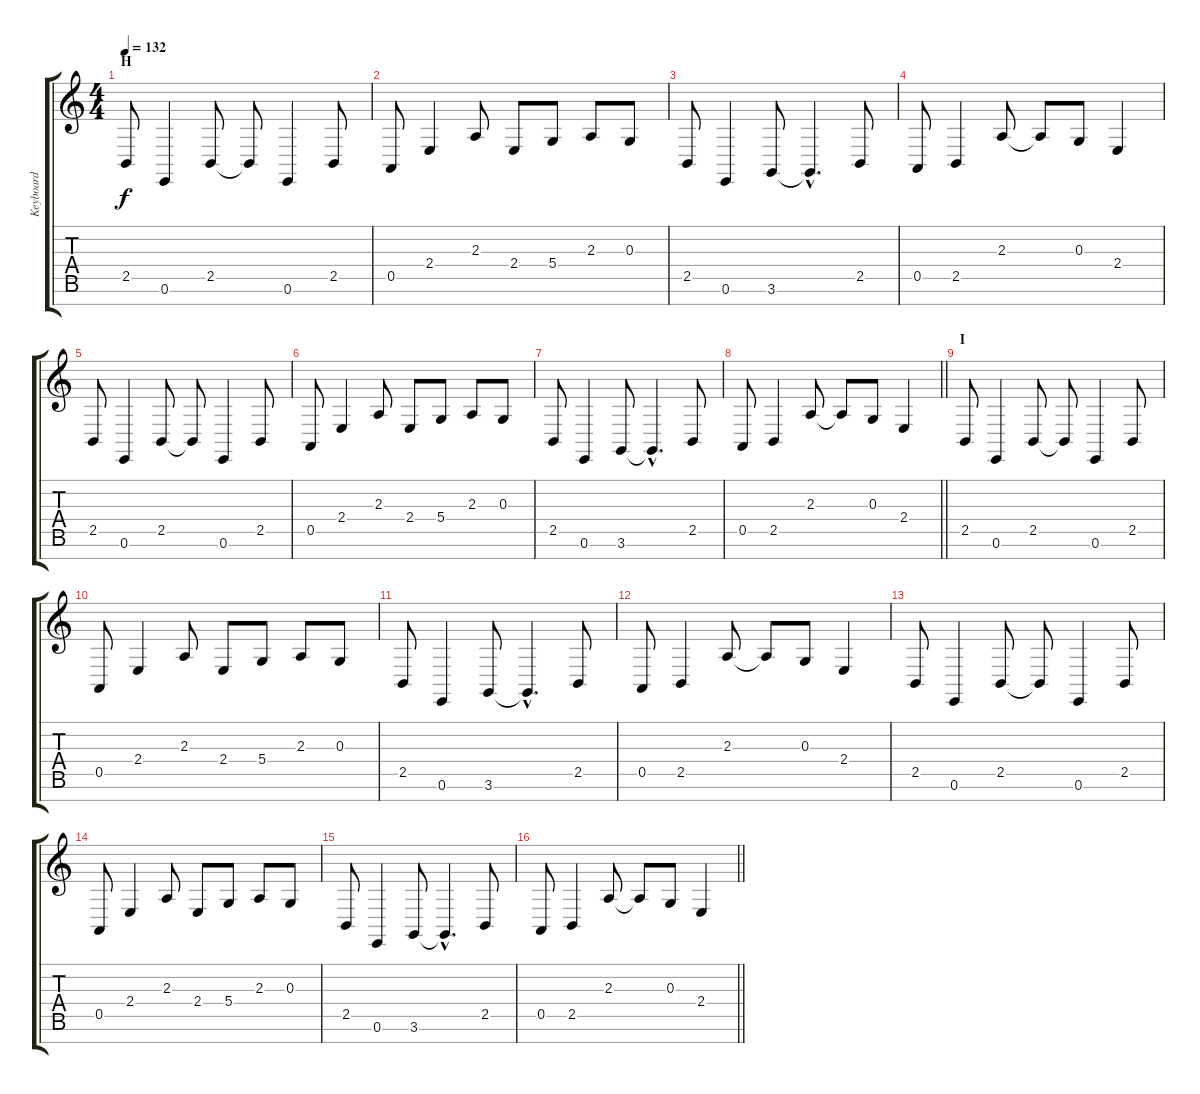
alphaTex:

\track ("Keyboard" "Keyboard") {instrument electricpiano1}
\staff {score tabs}
\tuning (E4 B3 G3 D3 A2 E2 B1) {hide}
\ts (4 4)
\section ("" "H")
\tempo 132
\clef g2
\ks c
2.5.8{dy f} 0.6.4 2.5.8 2.5{t}.8 0.6.4 2.5.8 |
0.5.8 2.4.4 2.3.8 2.4.8 5.4.8 2.3.8 0.3.8 |
2.5.8 0.6.4 3.6.8 3.6{hac t}.4{d} 2.5.8 |
0.5.8 2.5.4 2.3.8 2.3{t}.8 0.3.8 2.4.4 |
2.5.8 0.6.4 2.5.8 2.5{t}.8 0.6.4 2.5.8 |
0.5.8 2.4.4 2.3.8 2.4.8 5.4.8 2.3.8 0.3.8 |
2.5.8 0.6.4 3.6.8 3.6{hac t}.4{d} 2.5.8 |
\barLineRight lightlight
0.5.8 2.5.4 2.3.8 2.3{t}.8 0.3.8 2.4.4 |
\section ("" "I")
2.5.8 0.6.4 2.5.8 2.5{t}.8 0.6.4 2.5.8 |
0.5.8 2.4.4 2.3.8 2.4.8 5.4.8 2.3.8 0.3.8 |
2.5.8 0.6.4 3.6.8 3.6{hac t}.4{d} 2.5.8 |
0.5.8 2.5.4 2.3.8 2.3{t}.8 0.3.8 2.4.4 |
2.5.8 0.6.4 2.5.8 2.5{t}.8 0.6.4 2.5.8 |
0.5.8 2.4.4 2.3.8 2.4.8 5.4.8 2.3.8 0.3.8 |
2.5.8 0.6.4 3.6.8 3.6{hac t}.4{d} 2.5.8 |
\barLineRight lightlight
0.5.8 2.5.4 2.3.8 2.3{t}.8 0.3.8 2.4.4
